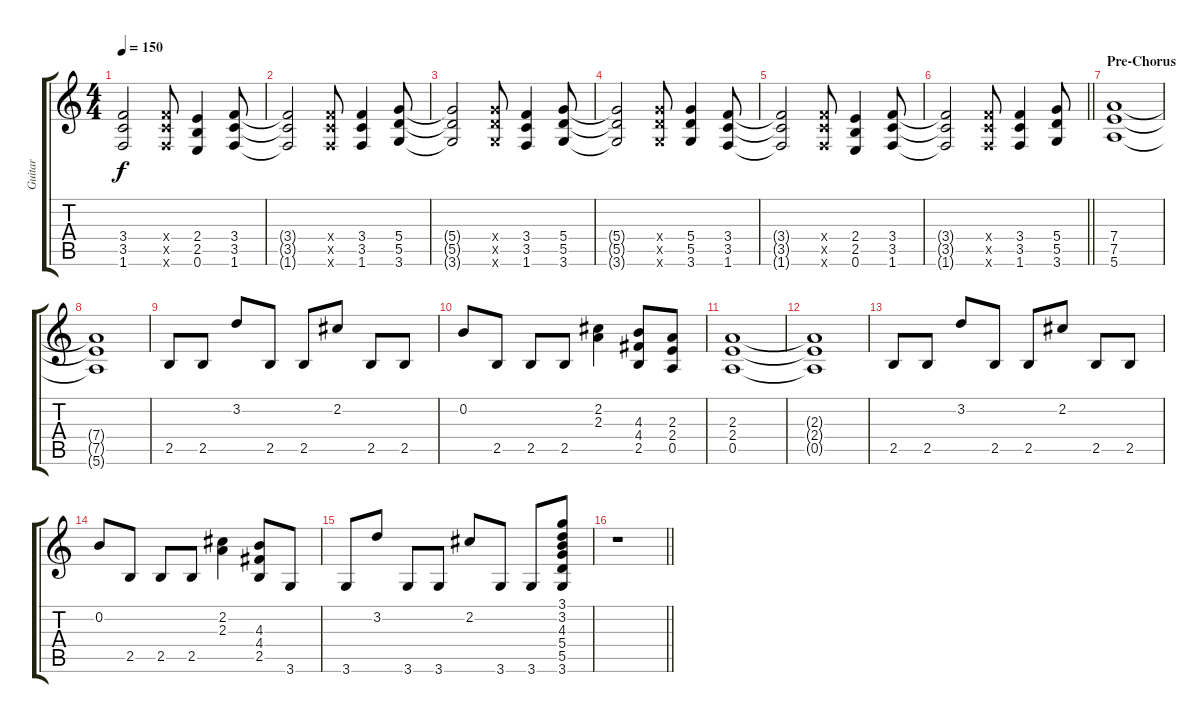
\track ("Guitar" "Guitar") {instrument overdrivenguitar}
\staff {score tabs}
\tuning (E4 B3 G3 D3 A2 E2) {hide}
\ts (4 4)
\tempo 150
\clef g2
\ks c
(3.4{t} 3.5{t} 1.6{t}).2{dy f} (3.4{x} 3.5{x} 1.6{x}).8 (2.4 2.5 0.6).4 (3.4 3.5 1.6).8 |
(3.4{t} 3.5{t} 1.6{t}).2 (3.4{x} 3.5{x} 1.6{x}).8 (3.4 3.5 1.6).4 (5.4 5.5 3.6).8 |
(5.4{t} 5.5{t} 3.6{t}).2 (5.4{x} 5.5{x} 3.6{x}).8 (3.4 3.5 1.6).4 (5.4 5.5 3.6).8 |
(5.4{t} 5.5{t} 3.6{t}).2 (5.4{x} 5.5{x} 3.6{x}).8 (5.4 5.5 3.6).4 (3.4 3.5 1.6).8 |
(3.4{t} 3.5{t} 1.6{t}).2 (3.4{x} 3.5{x} 1.6{x}).8 (2.4 2.5 0.6).4 (3.4 3.5 1.6).8 |
\barLineRight lightlight
(3.4{t} 3.5{t} 1.6{t}).2 (3.4{x} 3.5{x} 1.6{x}).8 (3.4 3.5 1.6).4 (5.4 5.5 3.6).8 |
\section ("" "Pre-Chorus")
(7.4 7.5 5.6).1 |
(7.4{t} 7.5{t} 5.6{t}).1 |
2.5.8 2.5.8 3.2.8 2.5.8 2.5.8 2.2.8 2.5.8 2.5.8 |
0.2.8 2.5.8 2.5.8 2.5.8 (2.2 2.3).4 (4.3 4.4 2.5).8 (2.3 2.4 0.5).8 |
(2.3 2.4 0.5).1 |
(2.3{t} 2.4{t} 0.5{t}).1 |
2.5.8 2.5.8 3.2.8 2.5.8 2.5.8 2.2.8 2.5.8 2.5.8 |
0.2.8 2.5.8 2.5.8 2.5.8 (2.2 2.3).4 (4.3 4.4 2.5).8 3.6.8 |
3.6.8 3.2.8 3.6.8 3.6.8 2.2.8 3.6.8 3.6.8 (3.1 3.2 4.3 5.4 5.5 3.6).8 |
\barLineRight lightlight
r.1
